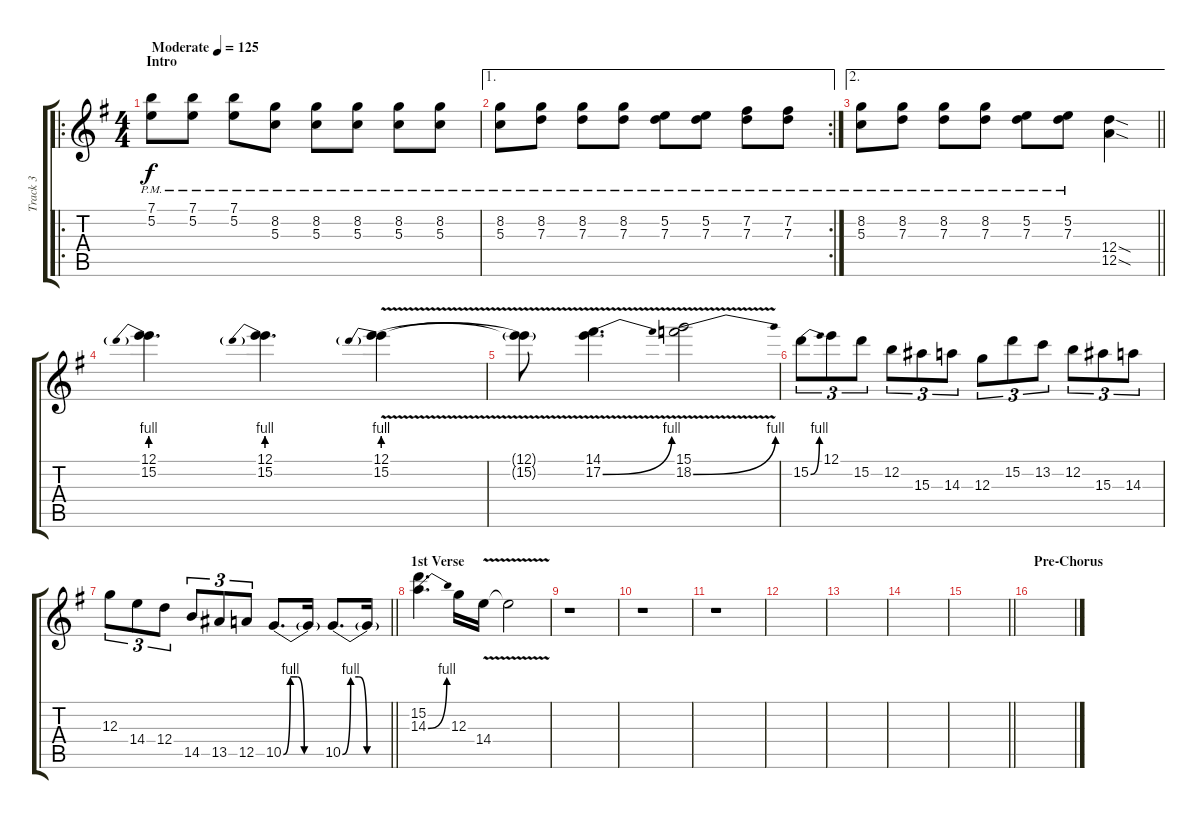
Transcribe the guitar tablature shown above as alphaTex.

\track ("Track 3" "Track 3") {instrument overdrivenguitar}
\staff {score tabs}
\tuning (E4 B3 G3 D3 A2 E2) {hide}
\ro
\ts (4 4)
\section ("" "Intro")
\tempo (125 "Moderate")
\clef g2
\ks g
(7.1{pm} 5.2{pm}).8{dy f instrument overdrivenguitar} (7.1{pm} 5.2{pm}).8 (7.1{pm} 5.2{pm}).8 (8.2{pm} 5.3{pm}).8 (8.2{pm} 5.3{pm}).8 (8.2{pm} 5.3{pm}).8 (8.2{pm} 5.3{pm}).8 (8.2{pm} 5.3{pm}).8 |
\ae 1
\rc 2
(8.2{pm} 5.3{pm}).8 (8.2{pm} 7.3{pm}).8 (8.2{pm} 7.3{pm}).8 (8.2{pm} 7.3{pm}).8 (5.2{pm} 7.3{pm}).8 (5.2{pm} 7.3{pm}).8 (7.2{pm} 7.3{pm}).8 (7.2{pm} 7.3{pm}).8 |
\ae 2
\barLineRight lightlight
(8.2{pm} 5.3{pm}).8 (8.2{pm} 7.3{pm}).8 (8.2{pm} 7.3{pm}).8 (8.2{pm} 7.3{pm}).8 (5.2{pm} 7.3{pm}).8 (5.2{pm} 7.3{pm}).8 (12.4{sod} 12.5{sod}).4 |
(12.1 15.2{be (prebend 0 4 60 4)}).4{d} (12.1 15.2{be (prebend 0 4 60 4)}).4{d} (12.1{v} 15.2{be (prebend 0 4 60 4)}).4 |
(12.1{t} 15.2{t}).8 (14.1{v} 17.2{be (bend 0 0 60 4)}).4{d} (15.1{v} 18.2{be (bend 0 0 60 4)}).2 |
15.2{be (bend 0 0 60 4)}.8{tu (3 2)} 12.1.8{tu (3 2)} 15.2.8{tu (3 2)} 12.2.8{tu (3 2)} 15.3.8{tu (3 2)} 14.3.8{tu (3 2)} 12.3.8{tu (3 2)} 15.2.8{tu (3 2)} 13.2.8{tu (3 2)} 12.2.8{tu (3 2)} 15.3.8{tu (3 2)} 14.3.8{tu (3 2)} |
\barLineRight lightlight
12.3.8{tu (3 2)} 14.4.8{tu (3 2)} 12.4.8{tu (3 2)} 14.5.8{tu (3 2)} 13.5.8{tu (3 2)} 12.5.8{tu (3 2)} 10.5{be (custom 0 0 10 4 20 4 30 0 60 0)}.8{d} 10.5{t}.16 10.5{be (custom 0 0 10 4 20 4 30 0 60 0)}.8{d} 10.5{t}.16 |
\section ("" "1st Verse")
(15.2 14.3{be (bend 0 0 60 4)}).4{d} 12.3.16 14.4{v}.16 14.4{t}.2 |
r.1 |
r.1 |
r.1 |
|
|
|
\barLineRight lightlight
|
\section ("" "Pre-Chorus")
